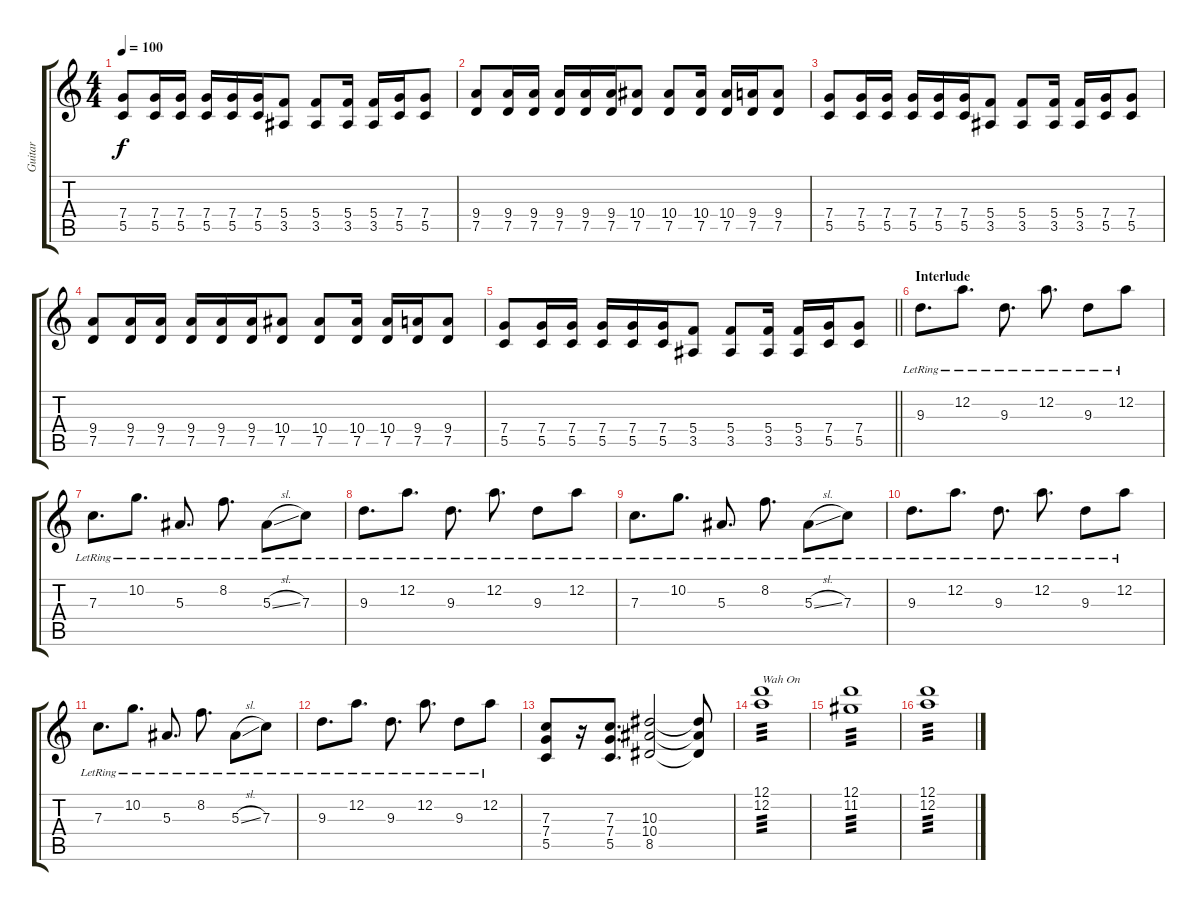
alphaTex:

\track ("Guitar" "Guitar") {instrument distortionguitar}
\staff {score tabs}
\tuning (D4 A3 F3 C3 G2 C2) {hide}
\ts (4 4)
\tempo 100
\clef g2
\ks c
(7.4 5.5).8{dy f} (7.4 5.5).16 (7.4 5.5).16 (7.4 5.5).16 (7.4 5.5).16 (7.4 5.5).16 (5.4 3.5).8 (5.4 3.5).8 (5.4 3.5).16 (5.4 3.5).16 (7.4 5.5).16 (7.4 5.5).8 |
(9.4 7.5).8 (9.4 7.5).16 (9.4 7.5).16 (9.4 7.5).16 (9.4 7.5).16 (9.4 7.5).16 (10.4 7.5).8 (10.4 7.5).8 (10.4 7.5).16 (10.4 7.5).16 (9.4 7.5).16 (9.4 7.5).8 |
(7.4 5.5).8 (7.4 5.5).16 (7.4 5.5).16 (7.4 5.5).16 (7.4 5.5).16 (7.4 5.5).16 (5.4 3.5).8 (5.4 3.5).8 (5.4 3.5).16 (5.4 3.5).16 (7.4 5.5).16 (7.4 5.5).8 |
(9.4 7.5).8 (9.4 7.5).16 (9.4 7.5).16 (9.4 7.5).16 (9.4 7.5).16 (9.4 7.5).16 (10.4 7.5).8 (10.4 7.5).8 (10.4 7.5).16 (10.4 7.5).16 (9.4 7.5).16 (9.4 7.5).8 |
\barLineRight lightlight
(7.4 5.5).8 (7.4 5.5).16 (7.4 5.5).16 (7.4 5.5).16 (7.4 5.5).16 (7.4 5.5).16 (5.4 3.5).8 (5.4 3.5).8 (5.4 3.5).16 (5.4 3.5).16 (7.4 5.5).16 (7.4 5.5).8 |
\section ("" "Interlude")
9.3{lr}.8{d} 12.2{lr}.8{d} 9.3{lr}.8{d} 12.2{lr}.8{d} 9.3{lr}.8 12.2{lr}.8 |
7.3{lr}.8{d} 10.2{lr}.8{d} 5.3{lr}.8{d} 8.2{lr}.8{d} 5.3{sl lr}.8 7.3{lr}.8 |
9.3{lr}.8{d} 12.2{lr}.8{d} 9.3{lr}.8{d} 12.2{lr}.8{d} 9.3{lr}.8 12.2{lr}.8 |
7.3{lr}.8{d} 10.2{lr}.8{d} 5.3{lr}.8{d} 8.2{lr}.8{d} 5.3{sl lr}.8 7.3{lr}.8 |
9.3{lr}.8{d} 12.2{lr}.8{d} 9.3{lr}.8{d} 12.2{lr}.8{d} 9.3{lr}.8 12.2{lr}.8 |
7.3{lr}.8{d} 10.2{lr}.8{d} 5.3{lr}.8{d} 8.2{lr}.8{d} 5.3{sl lr}.8 7.3{lr}.8 |
9.3{lr}.8{d} 12.2{lr}.8{d} 9.3{lr}.8{d} 12.2{lr}.8{d} 9.3{lr}.8 12.2{lr}.8 |
(7.3 7.4 5.5).8 r.16 (7.3 7.4 5.5).8{d} (10.3 10.4 8.5).2 (10.3{t} 10.4{t} 8.5{t}).8 |
(12.1 12.2).1{txt "Wah On" tp 3} |
(12.1 11.2).1{tp 3} |
(12.1 12.2).1{tp 3}
